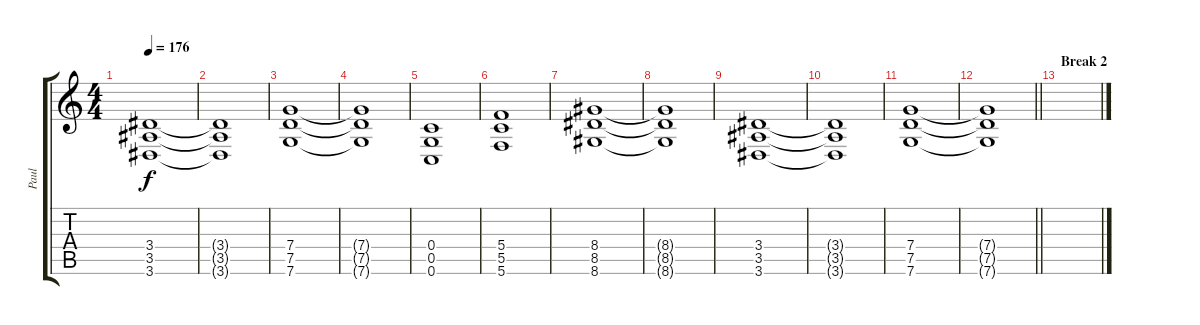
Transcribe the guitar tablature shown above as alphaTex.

\track ("Paul" "Paul") {instrument distortionguitar}
\staff {score tabs}
\tuning (D4 A3 F3 C3 G2 C2) {hide}
\ts (4 4)
\tempo 176
\clef g2
\ks c
(3.4 3.5 3.6).1{dy f} |
(3.4{t} 3.5{t} 3.6{t}).1 |
(7.4 7.5 7.6).1 |
(7.4{t} 7.5{t} 7.6{t}).1 |
(0.4 0.5 0.6).1 |
(5.4 5.5 5.6).1 |
(8.4 8.5 8.6).1 |
(8.4{t} 8.5{t} 8.6{t}).1 |
(3.4 3.5 3.6).1 |
(3.4{t} 3.5{t} 3.6{t}).1 |
(7.4 7.5 7.6).1 |
\barLineRight lightlight
(7.4{t} 7.5{t} 7.6{t}).1 |
\section ("" "Break 2")
